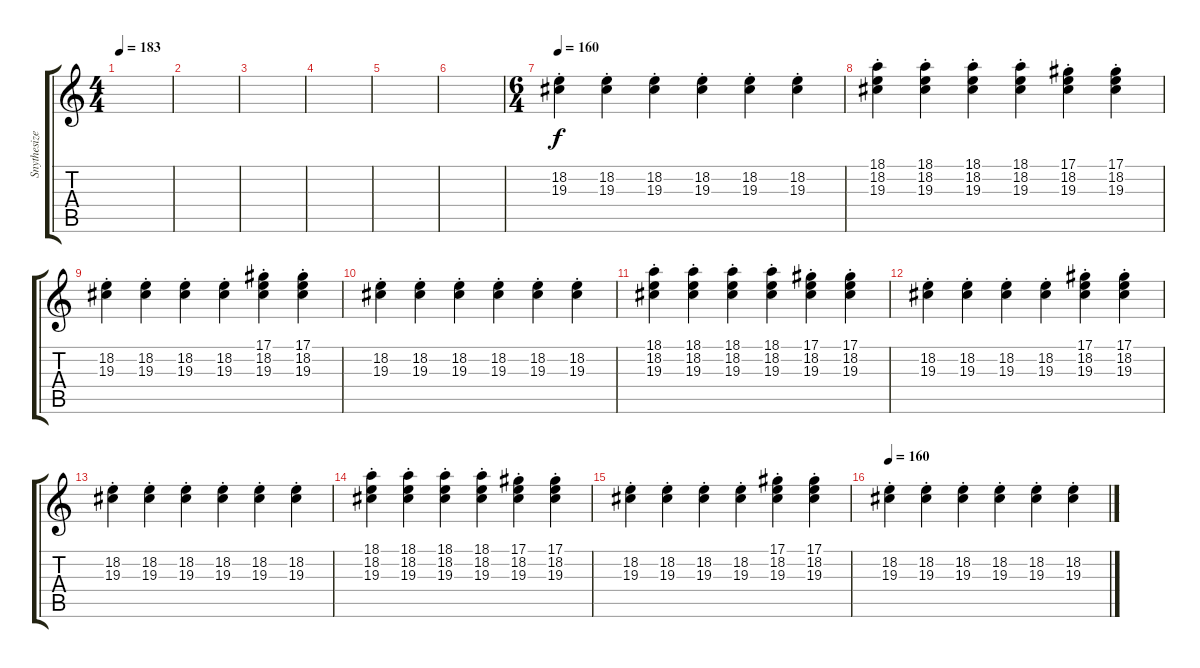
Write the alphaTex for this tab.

\track ("Snythesizer" "Snythesize") {instrument lead1square}
\staff {score tabs}
\tuning (Eb4 Bb3 Gb3 Db3 Ab2 Db2) {hide}
\ts (4 4)
\tempo 183
\clef g2
\ks c
|
|
|
|
|
|
\ts (6 4)
\tempo 160
(18.2{st} 19.3{st}).4 (18.2{st} 19.3{st}).4 (18.2{st} 19.3{st}).4 (18.2{st} 19.3{st}).4 (18.2{st} 19.3{st}).4 (18.2{st} 19.3{st}).4 |
(18.1{st} 18.2{st} 19.3{st}).4 (18.1{st} 18.2{st} 19.3{st}).4 (18.1{st} 18.2{st} 19.3{st}).4 (18.1{st} 18.2{st} 19.3{st}).4 (17.1{st} 18.2{st} 19.3{st}).4 (17.1{st} 18.2{st} 19.3{st}).4 |
(18.2{st} 19.3{st}).4 (18.2{st} 19.3{st}).4 (18.2{st} 19.3{st}).4 (18.2{st} 19.3{st}).4 (17.1{st} 18.2{st} 19.3{st}).4 (17.1{st} 18.2{st} 19.3{st}).4 |
(18.2{st} 19.3{st}).4 (18.2{st} 19.3{st}).4 (18.2{st} 19.3{st}).4 (18.2{st} 19.3{st}).4 (18.2{st} 19.3{st}).4 (18.2{st} 19.3{st}).4 |
(18.1{st} 18.2{st} 19.3{st}).4 (18.1{st} 18.2{st} 19.3{st}).4 (18.1{st} 18.2{st} 19.3{st}).4 (18.1{st} 18.2{st} 19.3{st}).4 (17.1{st} 18.2{st} 19.3{st}).4 (17.1{st} 18.2{st} 19.3{st}).4 |
(18.2{st} 19.3{st}).4 (18.2{st} 19.3{st}).4 (18.2{st} 19.3{st}).4 (18.2{st} 19.3{st}).4 (17.1{st} 18.2{st} 19.3{st}).4 (17.1{st} 18.2{st} 19.3{st}).4 |
(18.2{st} 19.3{st}).4 (18.2{st} 19.3{st}).4 (18.2{st} 19.3{st}).4 (18.2{st} 19.3{st}).4 (18.2{st} 19.3{st}).4 (18.2{st} 19.3{st}).4 |
(18.1{st} 18.2{st} 19.3{st}).4 (18.1{st} 18.2{st} 19.3{st}).4 (18.1{st} 18.2{st} 19.3{st}).4 (18.1{st} 18.2{st} 19.3{st}).4 (17.1{st} 18.2{st} 19.3{st}).4 (17.1{st} 18.2{st} 19.3{st}).4 |
(18.2{st} 19.3{st}).4 (18.2{st} 19.3{st}).4 (18.2{st} 19.3{st}).4 (18.2{st} 19.3{st}).4 (17.1{st} 18.2{st} 19.3{st}).4 (17.1{st} 18.2{st} 19.3{st}).4 |
\tempo 160
(18.2{st} 19.3{st}).4 (18.2{st} 19.3{st}).4 (18.2{st} 19.3{st}).4 (18.2{st} 19.3{st}).4 (18.2{st} 19.3{st}).4 (18.2{st} 19.3{st}).4
